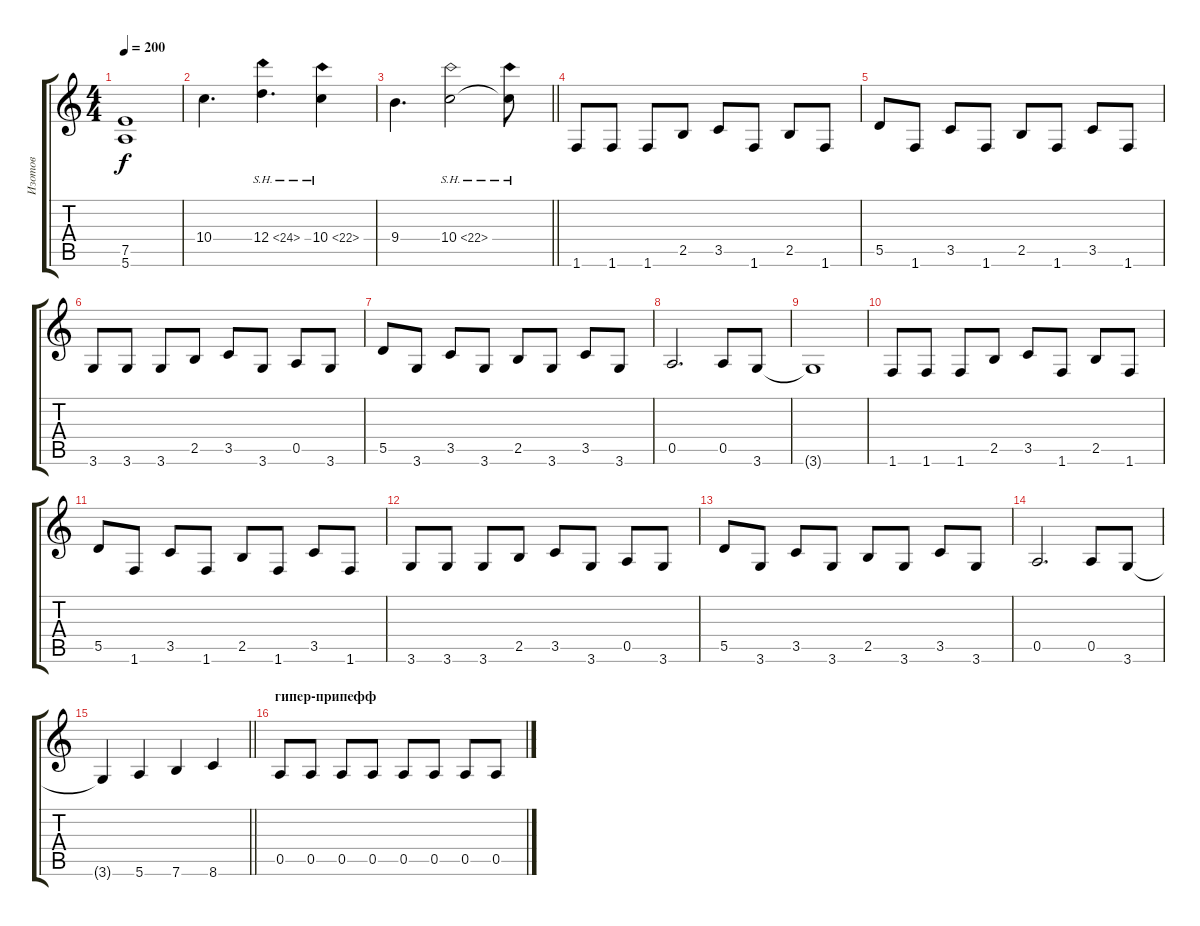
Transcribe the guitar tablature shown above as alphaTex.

\track ("Изотов" "Изотов") {instrument electricbasspick}
\staff {score tabs}
\tuning (E4 B3 G3 D3 A2 E2) {hide}
\ts (4 4)
\tempo 200
\clef g2
\ks c
(7.5 5.6{t}).1{dy f} |
10.4.4{d} 12.4{sh 12}.4{d} 10.4{sh 12}.4 |
\barLineRight lightlight
9.4.4{d} 10.4{sh 12}.2 10.4{sh 12 t}.8 |
1.6.8 1.6.8 1.6.8 2.5.8 3.5.8 1.6.8 2.5.8 1.6.8 |
5.5.8 1.6.8 3.5.8 1.6.8 2.5.8 1.6.8 3.5.8 1.6.8 |
3.6.8 3.6.8 3.6.8 2.5.8 3.5.8 3.6.8 0.5.8 3.6.8 |
5.5.8 3.6.8 3.5.8 3.6.8 2.5.8 3.6.8 3.5.8 3.6.8 |
0.5.2{d} 0.5.8 3.6.8 |
3.6{t}.1 |
1.6.8 1.6.8 1.6.8 2.5.8 3.5.8 1.6.8 2.5.8 1.6.8 |
5.5.8 1.6.8 3.5.8 1.6.8 2.5.8 1.6.8 3.5.8 1.6.8 |
3.6.8 3.6.8 3.6.8 2.5.8 3.5.8 3.6.8 0.5.8 3.6.8 |
5.5.8 3.6.8 3.5.8 3.6.8 2.5.8 3.6.8 3.5.8 3.6.8 |
0.5.2{d} 0.5.8 3.6.8 |
\barLineRight lightlight
3.6{t}.4 5.6.4 7.6.4 8.6.4 |
\section ("" "гипер-припефф")
0.5.8 0.5.8 0.5.8 0.5.8 0.5.8 0.5.8 0.5.8 0.5.8
